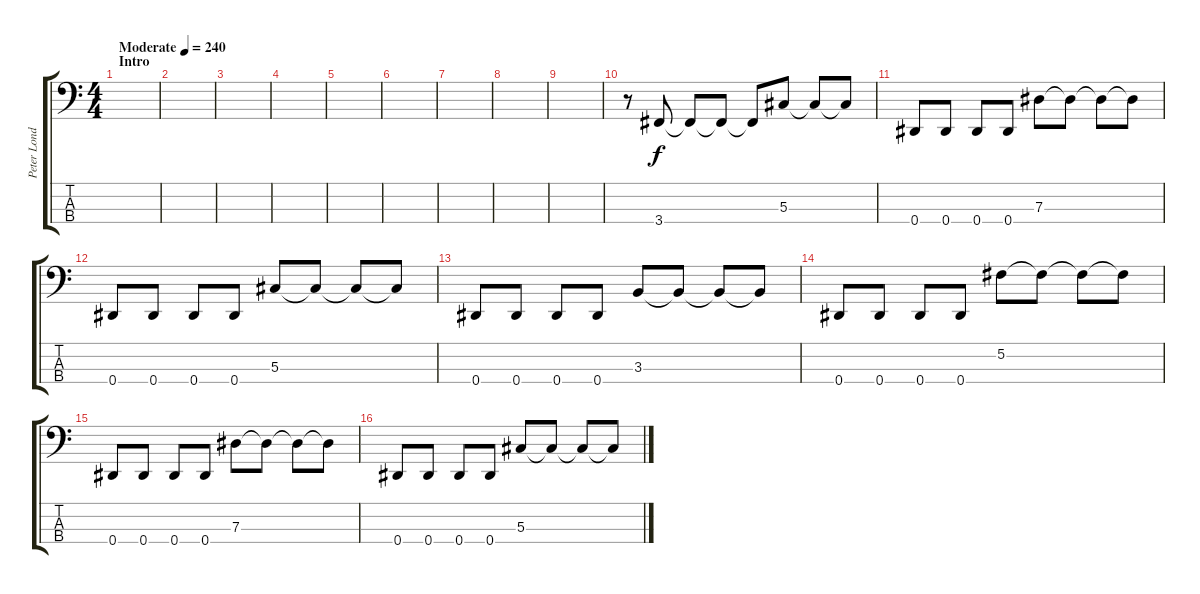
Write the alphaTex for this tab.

\track ("Peter London (Bass)" "Peter Lond") {instrument electricbassfinger}
\staff {score tabs}
\tuning (Gb2 Db2 Ab1 Eb1) {hide}
\ts (4 4)
\section ("" "Intro")
\tempo (240 "Moderate")
\clef f4
\ks c
|
|
|
|
|
|
|
|
|
r.8 3.4.8 3.4{t}.8 3.4{t}.8 3.4{t}.8 5.3.8 5.3{t}.8 5.3{t}.8 |
0.4.8 0.4.8 0.4.8 0.4.8 7.3.8 7.3{t}.8 7.3{t}.8 7.3{t}.8 |
0.4.8 0.4.8 0.4.8 0.4.8 5.3.8 5.3{t}.8 5.3{t}.8 5.3{t}.8 |
0.4.8 0.4.8 0.4.8 0.4.8 3.3.8 3.3{t}.8 3.3{t}.8 3.3{t}.8 |
0.4.8 0.4.8 0.4.8 0.4.8 5.2.8 5.2{t}.8 5.2{t}.8 5.2{t}.8 |
0.4.8 0.4.8 0.4.8 0.4.8 7.3.8 7.3{t}.8 7.3{t}.8 7.3{t}.8 |
0.4.8 0.4.8 0.4.8 0.4.8 5.3.8 5.3{t}.8 5.3{t}.8 5.3{t}.8
